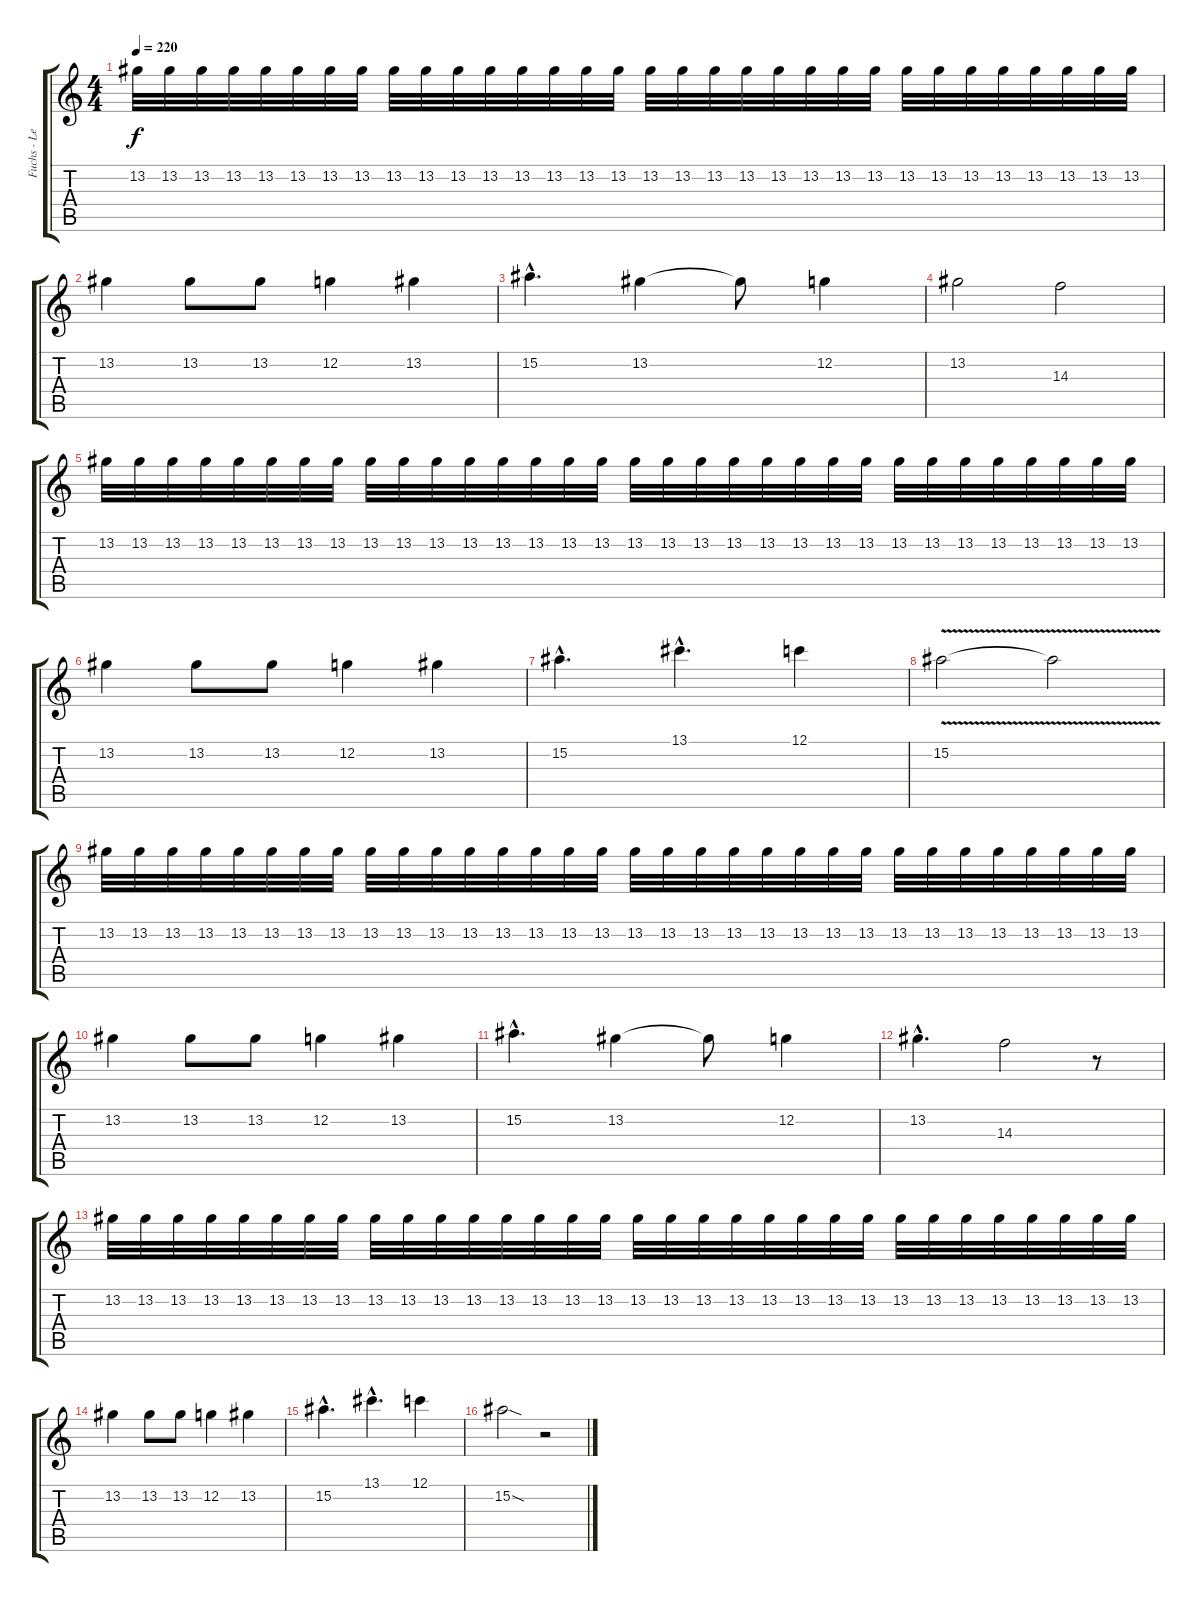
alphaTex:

\track ("Fuchs - Lead Guitar" "Fuchs - Le") {instrument overdrivenguitar}
\staff {score tabs}
\tuning (C4 G3 Eb3 Bb2 F2 C2) {hide}
\ts (4 4)
\tempo 220
\clef g2
\ks c
13.2.32{dy f instrument overdrivenguitar} 13.2.32 13.2.32 13.2.32 13.2.32 13.2.32 13.2.32 13.2.32 13.2.32 13.2.32 13.2.32 13.2.32 13.2.32 13.2.32 13.2.32 13.2.32 13.2.32 13.2.32 13.2.32 13.2.32 13.2.32 13.2.32 13.2.32 13.2.32 13.2.32 13.2.32 13.2.32 13.2.32 13.2.32 13.2.32 13.2.32 13.2.32 |
13.2.4 13.2.8 13.2.8 12.2.4 13.2.4 |
15.2{hac}.4{d} 13.2.4 13.2{t}.8 12.2.4 |
13.2.2 14.3.2 |
13.2.32 13.2.32 13.2.32 13.2.32 13.2.32 13.2.32 13.2.32 13.2.32 13.2.32 13.2.32 13.2.32 13.2.32 13.2.32 13.2.32 13.2.32 13.2.32 13.2.32 13.2.32 13.2.32 13.2.32 13.2.32 13.2.32 13.2.32 13.2.32 13.2.32 13.2.32 13.2.32 13.2.32 13.2.32 13.2.32 13.2.32 13.2.32 |
13.2.4 13.2.8 13.2.8 12.2.4 13.2.4 |
15.2{hac}.4{d} 13.1{hac}.4{d} 12.1.4 |
15.2{v}.2 15.2{t}.2 |
13.2.32 13.2.32 13.2.32 13.2.32 13.2.32 13.2.32 13.2.32 13.2.32 13.2.32 13.2.32 13.2.32 13.2.32 13.2.32 13.2.32 13.2.32 13.2.32 13.2.32 13.2.32 13.2.32 13.2.32 13.2.32 13.2.32 13.2.32 13.2.32 13.2.32 13.2.32 13.2.32 13.2.32 13.2.32 13.2.32 13.2.32 13.2.32 |
13.2.4 13.2.8 13.2.8 12.2.4 13.2.4 |
15.2{hac}.4{d} 13.2.4 13.2{t}.8 12.2.4 |
13.2{hac}.4{d} 14.3.2 r.8 |
13.2.32 13.2.32 13.2.32 13.2.32 13.2.32 13.2.32 13.2.32 13.2.32 13.2.32 13.2.32 13.2.32 13.2.32 13.2.32 13.2.32 13.2.32 13.2.32 13.2.32 13.2.32 13.2.32 13.2.32 13.2.32 13.2.32 13.2.32 13.2.32 13.2.32 13.2.32 13.2.32 13.2.32 13.2.32 13.2.32 13.2.32 13.2.32 |
13.2.4 13.2.8 13.2.8 12.2.4 13.2.4 |
15.2{hac}.4{d} 13.1{hac}.4{d} 12.1.4 |
15.2{sod}.2 r.2
